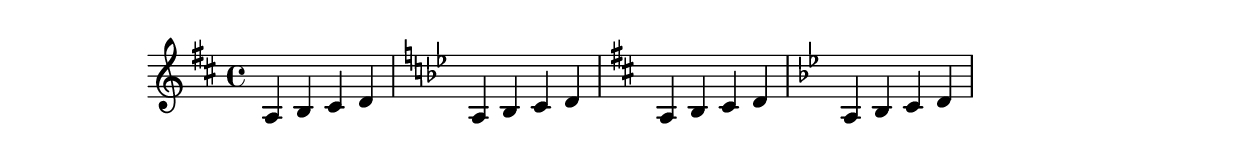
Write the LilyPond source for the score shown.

%% Do not edit this file; it is automatically
%% generated from LSR http://lsr.dsi.unimi.it
%% This file is in the public domain.
\version "2.13.16"

\header {
  lsrtags = "pitches"

%% Translation of GIT committish: 5a7301fc350ffc3ab5bd3a2084c91666c9e9a549
doctitlees = "Evitar que se impriman becuadros cuando cambia la armadura"

texidoces = "

Cuando cambia la armadura de la tonalidad, se imprimen becuadros
automáticamente para cancelar las alteraciones de las armaduras
anteriores.  Esto se puede evitar estableciendo al valor @qq{falso} la
propiedad @code{printKeyCancellation} del contexto @code{Staff}.

"


%% Translation of GIT committish: 0a868be38a775ecb1ef935b079000cebbc64de40
doctitlede = "Auflösungzeichen nicht setzen wenn die Tonart wechselt"

texidocde = "
Wenn die Tonart wechselt, werden automatisch Auflösungszeichen ausgegeben,
um Versetzungszeichen der vorherigen Tonart aufzulösen.  Das kann
verhindert werden, indem die @code{printKeyCancellation}-Eigenschaft
im @code{Staff}-Kontext auf \"false\" gesetzt wird.
"

%% Translation of GIT committish: 58a29969da425eaf424946f4119e601545fb7a7e
  texidocfr = "
Après un changement de tonalité, un bécarre est imprimé pour annuler
toute altération précédente.  Ceci peut être supprimé en réglant à
@code{\"false\"} la propriété @code{printKeyCancellation} du contexte
@code{Staff}.

"

  doctitlefr = "Suppression des bécarres superflus après un changement de
tonalité"

  texidoc = "
When the key signature changes, natural signs are automatically printed
to cancel any accidentals from previous key signatures.  This may be
prevented by setting to @code{f} the @code{printKeyCancellation}
property in the @code{Staff} context.

"
  doctitle = "Preventing natural signs from being printed when the key signature changes"
} % begin verbatim

\relative c' {
  \key d \major
  a4 b cis d
  \key g \minor
  a4 bes c d
  \set Staff.printKeyCancellation = ##f
  \key d \major
  a4 b cis d
  \key g \minor
  a4 bes c d
}

